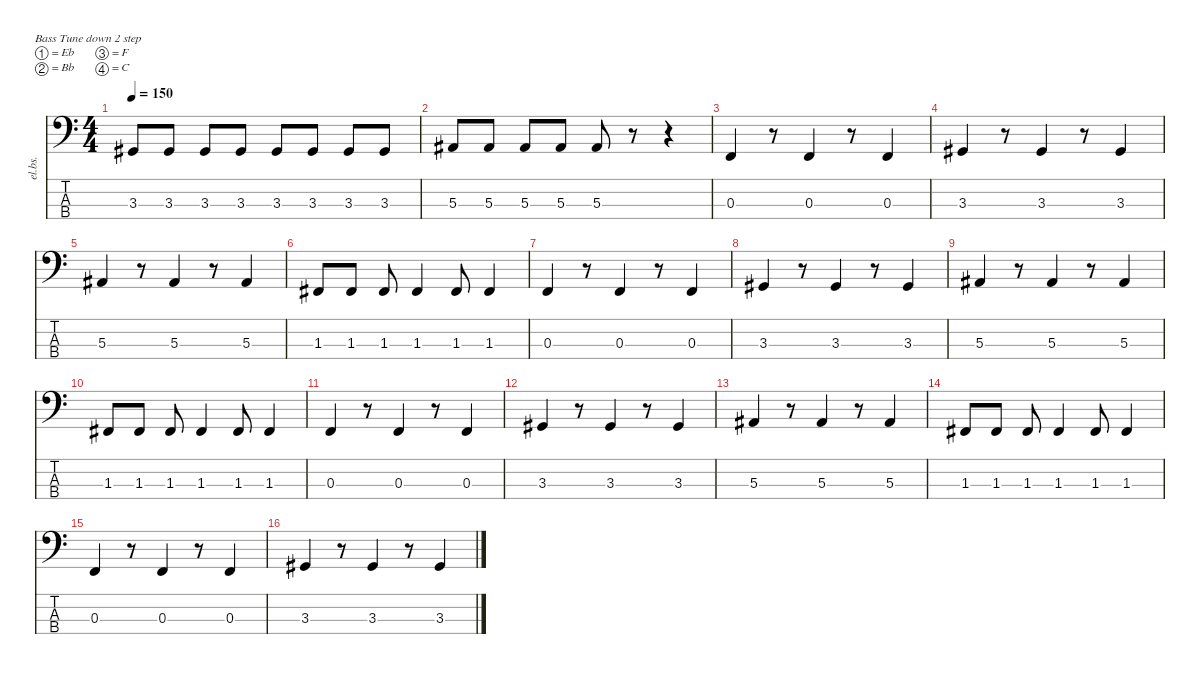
\defaultSystemsLayout 4
\hideDynamics
\bracketExtendMode nobrackets
\otherSystemsTrackNameOrientation horizontal
\track ("Bass" "el.bs.") {instrument slapbass1}
\staff {score tabs}
\tuning (Eb2 Bb1 F1 C1)
\ts (4 4)
\tempo 150
\clef f4
\ks c
3.3{acc #}.8{dy f beam Up} 3.3{acc #}.8{beam Up} 3.3{acc #}.8{beam Up} 3.3{acc #}.8{beam Up} 3.3{acc #}.8{beam Up} 3.3{acc #}.8{beam Up} 3.3{acc #}.8{beam Up} 3.3{acc #}.8{beam Up} |
5.3{acc #}.8{beam Up} 5.3{acc #}.8{beam Up} 5.3{acc #}.8{beam Up} 5.3{acc #}.8{beam Up} 5.3{acc #}.8{beam Up} r.8{beam Up} r.4{beam Up} |
0.3.4{beam Up} r.8{beam Up} 0.3.4{beam Up} r.8{beam Up} 0.3.4{beam Up} |
3.3{acc #}.4{beam Up} r.8{beam Up} 3.3{acc #}.4{beam Up} r.8{beam Up} 3.3{acc #}.4{beam Up} |
5.3{acc #}.4{beam Up} r.8{beam Up} 5.3{acc #}.4{beam Up} r.8{beam Up} 5.3{acc #}.4{beam Up} |
1.3{acc #}.8{beam Up} 1.3{acc #}.8{beam Up} 1.3{acc #}.8{beam Up} 1.3{acc #}.4{beam Up} 1.3{acc #}.8{beam Up} 1.3{acc #}.4{beam Up} |
0.3.4{beam Up} r.8{beam Up} 0.3.4{beam Up} r.8{beam Up} 0.3.4{beam Up} |
3.3{acc #}.4{beam Up} r.8{beam Up} 3.3{acc #}.4{beam Up} r.8{beam Up} 3.3{acc #}.4{beam Up} |
5.3{acc #}.4{beam Up} r.8{beam Up} 5.3{acc #}.4{beam Up} r.8{beam Up} 5.3{acc #}.4{beam Up} |
1.3{acc #}.8{beam Up} 1.3{acc #}.8{beam Up} 1.3{acc #}.8{beam Up} 1.3{acc #}.4{beam Up} 1.3{acc #}.8{beam Up} 1.3{acc #}.4{beam Up} |
0.3.4{beam Up} r.8{beam Up} 0.3.4{beam Up} r.8{beam Up} 0.3.4{beam Up} |
3.3{acc #}.4{beam Up} r.8{beam Up} 3.3{acc #}.4{beam Up} r.8{beam Up} 3.3{acc #}.4{beam Up} |
5.3{acc #}.4{beam Up} r.8{beam Up} 5.3{acc #}.4{beam Up} r.8{beam Up} 5.3{acc #}.4{beam Up} |
1.3{acc #}.8{beam Up} 1.3{acc #}.8{beam Up} 1.3{acc #}.8{beam Up} 1.3{acc #}.4{beam Up} 1.3{acc #}.8{beam Up} 1.3{acc #}.4{beam Up} |
0.3.4{beam Up} r.8{beam Up} 0.3.4{beam Up} r.8{beam Up} 0.3.4{beam Up} |
3.3{acc #}.4{beam Up} r.8{beam Up} 3.3{acc #}.4{beam Up} r.8{beam Up} 3.3{acc #}.4{beam Up}
